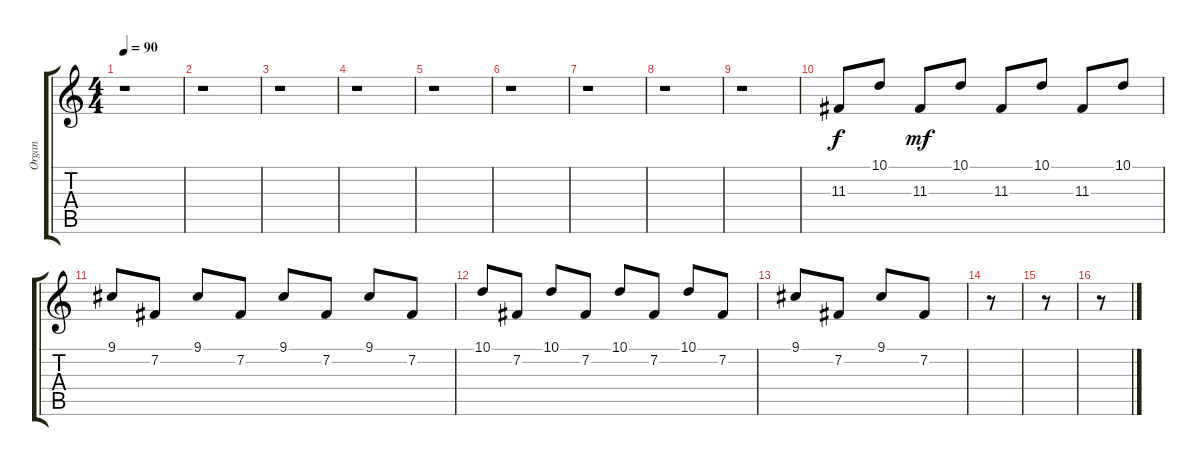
\track ("Organ" "Organ") {instrument drawbarorgan}
\staff {score tabs}
\tuning (E4 B3 G3 D3 A2 E2) {hide}
\ts (4 4)
\tempo 90
\clef g2
\ks c
r.1{dy f} |
r.1 |
r.1 |
r.1 |
r.1 |
r.1 |
r.1 |
r.1 |
r.1 |
11.3.8 10.1.8 11.3.8{dy mf} 10.1.8 11.3.8 10.1.8 11.3.8 10.1.8 |
9.1.8 7.2.8 9.1.8 7.2.8 9.1.8 7.2.8 9.1.8 7.2.8 |
10.1.8 7.2.8 10.1.8 7.2.8 10.1.8 7.2.8 10.1.8 7.2.8 |
9.1.8 7.2.8 9.1.8 7.2.8 |
r.8 |
r.8 |
r.8
